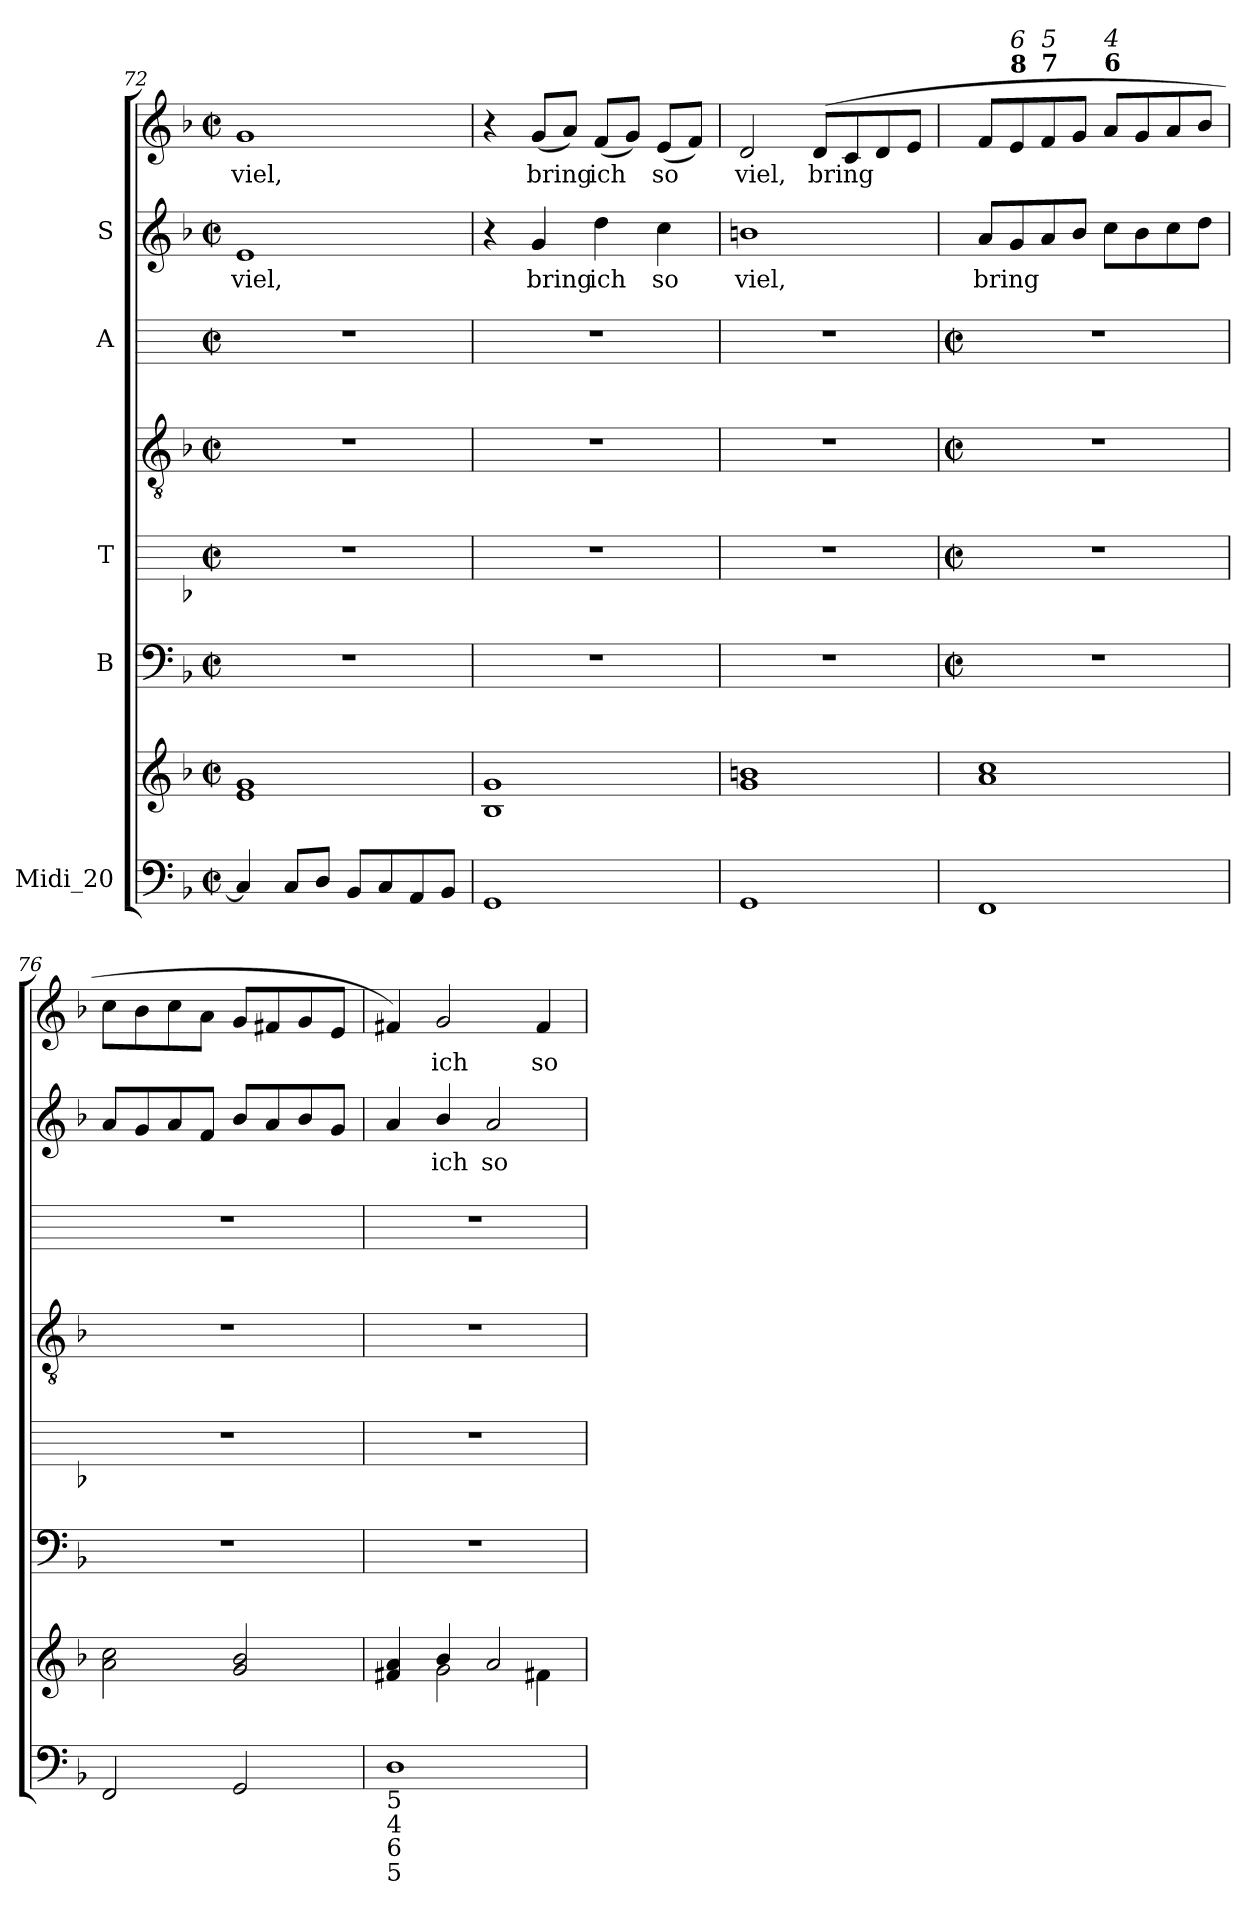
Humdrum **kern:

**kern	**kern	**kern	**kern	**kern	**kern	**kern	**text	**kern	**text
*part5	*part5	*part4	*part3	*part3	*part2	*part1	*part1	*part1	*part1
*staff8	*staff7	*staff6	*staff5	*staff4	*staff3	*staff2	*staff2	*staff1	*staff1
*I"Midi_20	*	*I"B	*I"T	*	*I"A	*I"S	*	*	*
*clefF4	*clefG2	*clefF4	*	*clefGv2	*	*clefG2	*	*clefG2	*
*k[b-]	*k[b-]	*k[b-]	*k[b-]	*k[b-]	*	*k[b-]	*	*k[b-]	*
*F:	*F:	*F:	*F:	*F:	*	*F:	*	*F:	*
*M2/2	*M2/2	*M2/2	*M2/2	*M2/2	*M2/2	*M2/2	*	*M2/2	*
*met(c|)	*met(c|)	*met(c|)	*met(c|)	*met(c|)	*met(c|)	*met(c|)	*	*met(c|)	*
=72	=72	=72	=72	=72	=72	=72	=72	=72	=72
*	*^	*	*	*	*	*	*	*	*
!	!	!	!	!	!	!	!	!LO:LY:b	!	!LO:LY:b
4C]	1e 1g	1ryy	1r	1r	1r	1r	1e	viel,	1g	viel,
8CL	.	.	.	.	.	.	.	.	.	.
8DJ	.	.	.	.	.	.	.	.	.	.
8BB-L	.	.	.	.	.	.	.	.	.	.
8C	.	.	.	.	.	.	.	.	.	.
8AA	.	.	.	.	.	.	.	.	.	.
8BB-J	.	.	.	.	.	.	.	.	.	.
=73	=73	=73	=73	=73	=73	=73	=73	=73	=73	=73
1GG	1B- 1g	1ryy	1r	1r	1r	1r	4r	.	4r	.
!	!	!	!	!	!	!	!	!LO:LY:b	!	!LO:LY:b
.	.	.	.	.	.	.	4g	bring	(<8gL	bring
.	.	.	.	.	.	.	.	.	8aJ)	.
!	!	!	!	!	!	!	!	!LO:LY:b	!	!LO:LY:b
.	.	.	.	.	.	.	4dd	ich	(<8fL	ich
.	.	.	.	.	.	.	.	.	8gJ)	.
!	!	!	!	!	!	!	!	!LO:LY:b	!	!LO:LY:b
.	.	.	.	.	.	.	4cc	so	(<8eL	so
.	.	.	.	.	.	.	.	.	8fJ)	.
=74	=74	=74	=74	=74	=74	=74	=74	=74	=74	=74
!	!	!	!	!	!	!	!	!LO:LY:b	!	!LO:LY:b
1GG	1g 1bn	1ryy	1r	1r	1r	1r	1bn	viel,	2d	viel,
!	!	!	!	!	!	!	!	!	!	!LO:LY:b
.	.	.	.	.	.	.	.	.	(<8dL	bring
.	.	.	.	.	.	.	.	.	8c	.
.	.	.	.	.	.	.	.	.	8d	.
.	.	.	.	.	.	.	.	.	8eJ	.
!!LO:LB:g=z
=75	=75	=75	=75	=75	=75	=75	=75	=75	=75	=75
*	*	*	*M2/2	*M2/2	*M2/2	*M2/2	*	*	*	*
*	*	*	*met(c|)	*met(c|)	*met(c|)	*met(c|)	*	*	*	*
!	!	!	!	!	!	!	!	!LO:LY:b	!	!
1FF	1cc	1a\	1r	1r	1r	1r	8aL	bring	8fL	.
!	!	!	!	!	!	!	!	!	!LO:TX:a:B:t=8	!
!	!	!	!	!	!	!	!	!	!LO:TX:a:i:t=6	!
.	.	.	.	.	.	.	8g	.	8e	.
!	!	!	!	!	!	!	!	!	!LO:TX:a:B:t=7	!
!	!	!	!	!	!	!	!	!	!LO:TX:a:i:t=5	!
.	.	.	.	.	.	.	8a	.	8f	.
.	.	.	.	.	.	.	8b-J	.	8gJ	.
!	!	!	!	!	!	!	!	!	!LO:TX:a:B:t=6	!
!	!	!	!	!	!	!	!	!	!LO:TX:a:i:t=4	!
.	.	.	.	.	.	.	8ccL	.	8aL	.
.	.	.	.	.	.	.	8b-	.	8g	.
.	.	.	.	.	.	.	8cc	.	8a	.
.	.	.	.	.	.	.	8ddJ	.	8b-J	.
=76	=76	=76	=76	=76	=76	=76	=76	=76	=76	=76
2FF	2a\ 2cc\	2ryy	1r	1r	1r	1r	8aL	.	8ccL	.
.	.	.	.	.	.	.	8g	.	8b-	.
.	.	.	.	.	.	.	8a	.	8cc	.
.	.	.	.	.	.	.	8fJ	.	8aJ	.
2GG	2g 2b-	2ryy	.	.	.	.	8b-L	.	8gL	.
.	.	.	.	.	.	.	8a	.	8f#X	.
.	.	.	.	.	.	.	8b-	.	8g	.
.	.	.	.	.	.	.	8gJ	.	8eJ	.
=77	=77	=77	=77	=77	=77	=77	=77	=77	=77	=77
!LO:TX:b:t=5	!	!	!	!	!	!	!	!	!	!
!LO:TX:b:t=4\n6	!	!	!	!	!	!	!	!	!	!
!LO:TX:b:t=5	!	!	!	!	!	!	!	!	!	!
1D	4f#X 4a	4ryy	1r	1r	1r	1r	4a	.	4f#X)	.
!	!	!	!	!	!	!	!	!LO:LY:b	!	!LO:LY:b
.	4b-/	2g\	.	.	.	.	4b-/	ich	2g	ich
!	!	!	!	!	!	!	!	!LO:LY:b	!	!
.	2a	.	.	.	.	.	2a	so	.	.
!	!	!	!	!	!	!	!	!	!	!LO:LY:b
.	.	4f#X\	.	.	.	.	.	.	4f#	so
*	*v	*v	*	*	*	*	*	*	*	*
=	=	=	=	=	=	=	=	=	=
*-	*-	*-	*-	*-	*-	*-	*-	*-	*-
